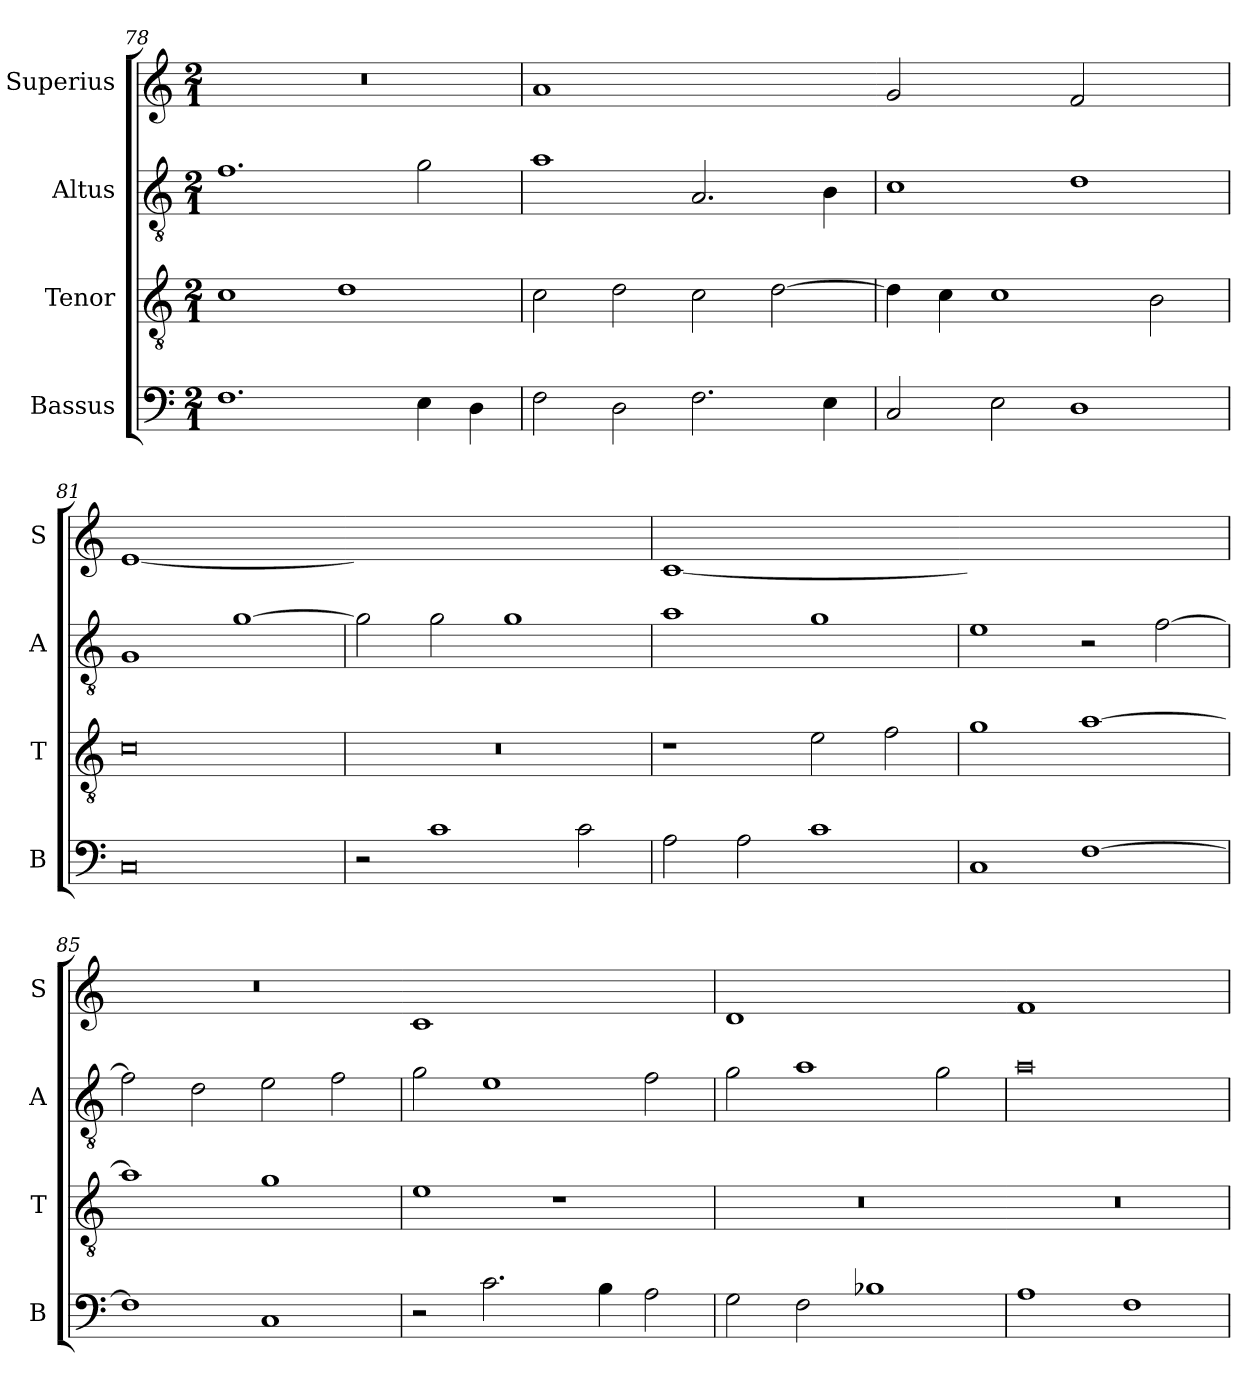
**kern	**kern	**kern	**kern
*part4	*part3	*part2	*part1
*staff4	*staff3	*staff2	*staff1
*I"Bassus	*I"Tenor	*I"Altus	*I"Superius
*I'B	*I'T	*I'A	*I'S
*clefF4	*clefGv2	*clefGv2	*clefG2
*k[]	*k[]	*k[]	*k[]
*M2/1	*M2/1	*M2/1	*M2/1
=78	=78	=78	=78
!	!	!	!LO:N:vis=1
1.F	1c	1.f	0r
.	1d	.	.
4E\	.	2g\	.
4D\	.	.	.
=79	=79	=79	=79
!	!	!	!LO:N:vis=1
2F\	2c\	1a	0a
2D\	2d\	.	.
2.F\	2c\	2.A/	.
.	[2d\	.	.
4E\	.	4B\	.
=80	=80	=80	=80-
!	!	!	!LO:N:vis=2
2C/	4d\]	1c	1g
.	4c\	.	.
2E\	1c	.	.
!	!	!	!LO:N:vis=2
1D	.	1d	1f
.	2B\	.	.
=81	=81	=81	=81
!	!	!	!LO:N:vis=1
0C	0c	1G	[0e
.	.	[1g	.
=82	=82	=82	=82-
!	!	!	!LO:N:vis=1
2r	0r	2g\]	0eyy]
1c	.	2g\	.
.	.	1g	.
2c\	.	.	.
=83	=83	=83	=83
!	!	!	!LO:N:vis=1
2A\	1r	1a	[0c
2A\	.	.	.
1c	2e\	1g	.
.	2f\	.	.
=84	=84	=84	=84-
!	!	!	!LO:N:vis=1
1C	1g	1e	0cyy]
[1F	[1a	2r	.
.	.	[2f\	.
=85	=85	=85	=85
!	!	!	!LO:N:vis=1
1F]	1a]	2f\]	0r
.	.	2d\	.
1C	1g	2e\	.
.	.	2f\	.
=86	=86	=86	=86-
!	!	!	!LO:N:vis=1
2r	1e	2g\	0c
2.c\	.	1e	.
.	1r	.	.
4B\	.	.	.
2A\	.	2f\	.
=87	=87	=87	=87
!	!	!	!LO:N:vis=1
2G\	0r	2g\	0d
2F\	.	1a	.
1B-X	.	.	.
.	.	2g\	.
=88	=88	=88	=88-
!	!	!	!LO:N:vis=1
1A	0r	0a	0f
1F	.	.	.
=	=	=	=
*-	*-	*-	*-
